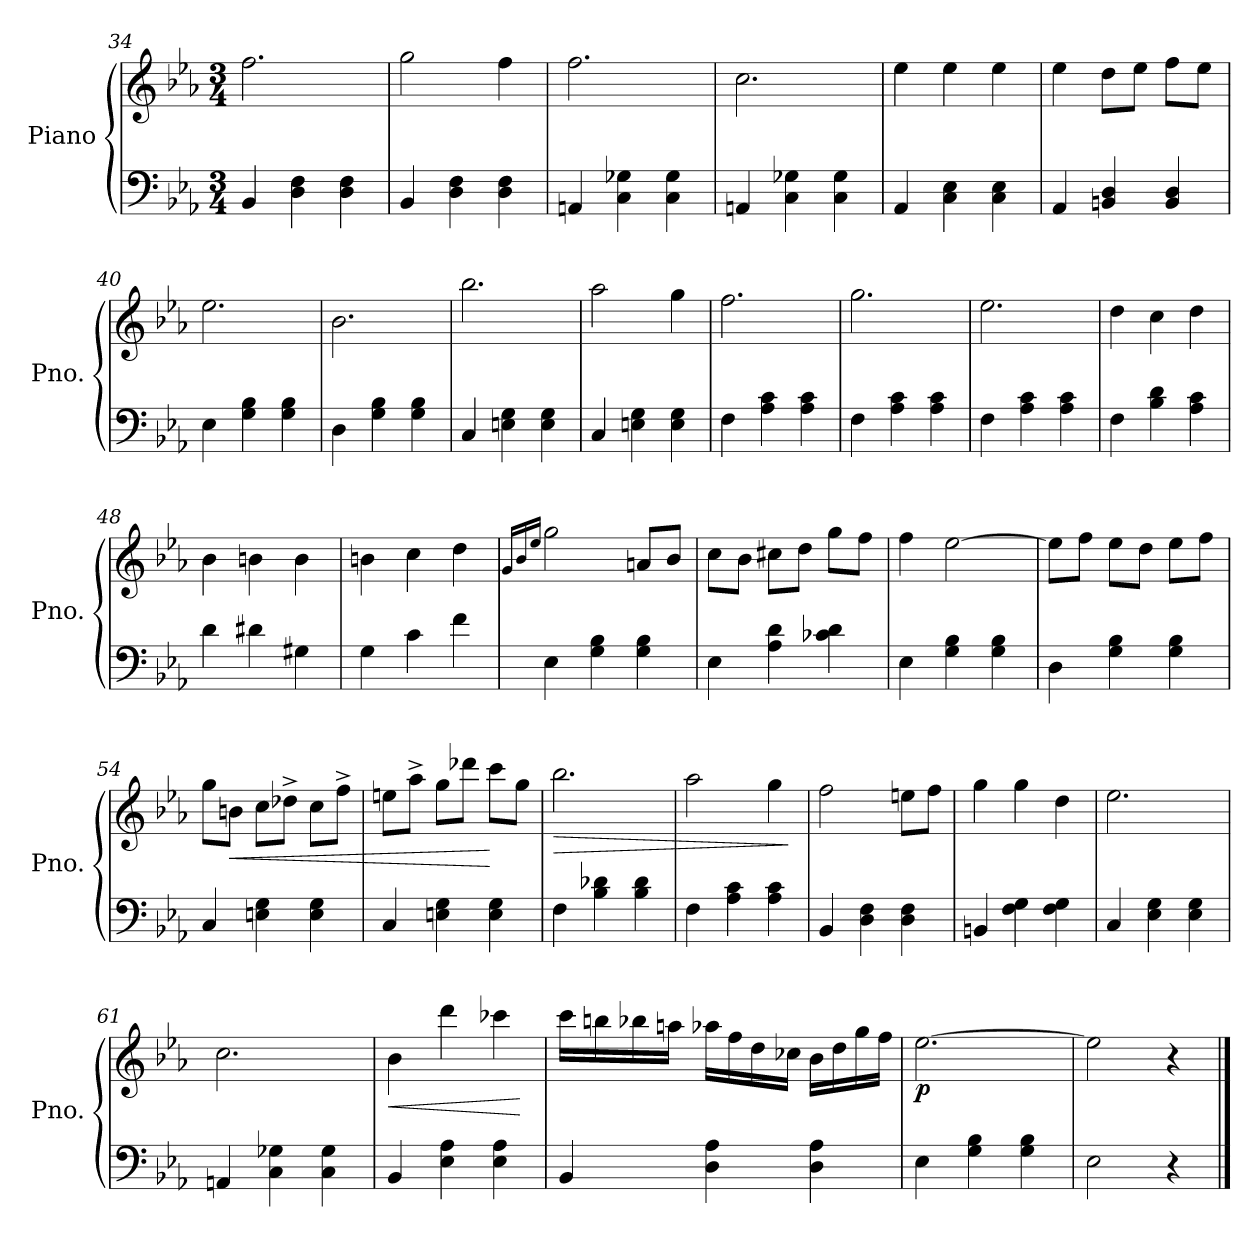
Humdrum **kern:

**kern	**kern	**dynam
*part1	*part1	*part1
*staff2	*staff1	*staff1/2
*I"Piano	*	*
*I'Pno.	*	*
!!LO:LB:g=z
*clefF4	*clefG2	*
*k[b-e-a-]	*k[b-e-a-]	*
*M3/4	*M3/4	*
=34	=34	=34
4BB-/	2.ff\	.
4D\ 4F\	.	.
4D\ 4F\	.	.
=35	=35	=35
4BB-/	2gg\	.
4D\ 4F\	.	.
4D\ 4F\	4ff\	.
=36	=36	=36
4AAn/	2.ff\	.
4C\ 4G-X\	.	.
4C\ 4G-\	.	.
=37	=37	=37
4AAn/	2.cc\	.
4C\ 4G-X\	.	.
4C\ 4G-\	.	.
=38	=38	=38
4AA-/	4ee-\	.
4C\ 4E-\	4ee-\	.
4C\ 4E-\	4ee-\	.
=39	=39	=39
4AA-/	4ee-\	.
4BBn/ 4D/	8dd\L	.
.	8ee-\J	.
4BB/ 4D/	8ff\L	.
.	8ee-\J	.
=40	=40	=40
4E-\	2.ee-\	.
4G\ 4B-\	.	.
4G\ 4B-\	.	.
=41	=41	=41
4D\	2.b-\	.
4G\ 4B-\	.	.
4G\ 4B-\	.	.
=42	=42	=42
4C/	2.bb-\	.
4En\ 4G\	.	.
4E\ 4G\	.	.
!!LO:LB:g=z
=43	=43	=43
4C/	2aa-\	.
4En\ 4G\	.	.
4E\ 4G\	4gg\	.
=44	=44	=44
4F\	2.ff\	.
4A-\ 4c\	.	.
4A-\ 4c\	.	.
=45	=45	=45
4F\	2.gg\	.
4A-\ 4c\	.	.
4A-\ 4c\	.	.
=46	=46	=46
4F\	2.ee-\	.
4A-\ 4c\	.	.
4A-\ 4c\	.	.
=47	=47	=47
4F\	4dd\	.
4B-\ 4d\	4cc\	.
4A-\ 4c\	4dd\	.
=48	=48	=48
4d\	4b-\	.
4d#X\	4bn\	.
4G#X\	4b\	.
=49	=49	=49
4G\	4bn\	.
4c\	4cc\	.
4f\	4dd\	.
=50	=50	=50
.	16qg/LL	.
.	16qb-/	.
.	16qee-/JJ	.
4E-\	2gg\	.
4G\ 4B-\	.	.
4G\ 4B-\	8an/L	.
.	8b-/J	.
!!LO:LB:g=z
=51	=51	=51
4E-\	8cc\L	.
.	8b-\J	.
4A-\ 4d\	8cc#X\L	.
.	8dd\J	.
4c-X\ 4d\	8gg\L	.
.	8ff\J	.
=52	=52	=52
4E-\	4ff\	.
4G\ 4B-\	[2ee-\	.
4G\ 4B-\	.	.
=53	=53	=53
4D\	8ee-\L]	.
.	8ff\J	.
4G\ 4B-\	8ee-\L	.
.	8dd\J	.
4G\ 4B-\	8ee-\L	.
.	8ff\J	.
=54	=54	=54
4C/	8gg\L	.
!	!	!LO:HP:b
.	8bn\J	<
4En\ 4G\	8cc\L	.
.	8dd-X^\J	.
4E\ 4G\	8cc\L	.
.	8ff^\J	.
=55	=55	=55
4C/	8een\L	.
.	8aa-^\J	.
4En\ 4G\	8gg\L	.
.	8ddd-X\J	.
4E\ 4G\	8ccc\L	[
.	8gg\J	.
=56	=56	=56
!	!	!LO:HP:b
4F\	2.bb-\	>
4B-\ 4d-X\	.	.
4B-\ 4d-\	.	.
!!LO:LB:g=z
=57	=57	=57
4F\	2aa-\	.
4A-\ 4c\	.	.
4A-\ 4c\	4gg\	.
.	.	]
=58	=58	=58
4BB-/	2ff\	.
4D\ 4F\	.	.
4D\ 4F\	8een\L	.
.	8ff\J	.
=59	=59	=59
4BBn/	4gg\	.
4F\ 4G\	4gg\	.
4F\ 4G\	4dd\	.
=60	=60	=60
4C/	2.ee-\	.
4E-\ 4G\	.	.
4E-\ 4G\	.	.
=61	=61	=61
4AAn/	2.cc\	.
4C\ 4G-X\	.	.
4C\ 4G-\	.	.
=62	=62	=62
!	!	!LO:HP:b
4BB-/	4b-\	<
4E-\ 4A-\	4ddd\	.
4E-\ 4A-\	4ccc-X\	.
.	.	[
!!LO:PB:g=z
=63	=63	=63
4BB-/	16ccc\LL	.
.	16bbn\	.
.	16bb-X\	.
.	16aan\JJ	.
4D\ 4A-\	16aa-X\LL	.
.	16ff\	.
.	16dd\	.
.	16cc-X\JJ	.
4D\ 4A-\	16b-\LL	.
.	16dd\	.
.	16gg\	.
.	16ff\JJ	.
=64	=64	=64
!	!	!LO:DY:b
4E-\	[2.ee-\	p
4G\ 4B-\	.	.
4G\ 4B-\	.	.
=65	=65	=65
2E-\	2ee-\]	.
4r	4r	.
==	==	==
*-	*-	*-
